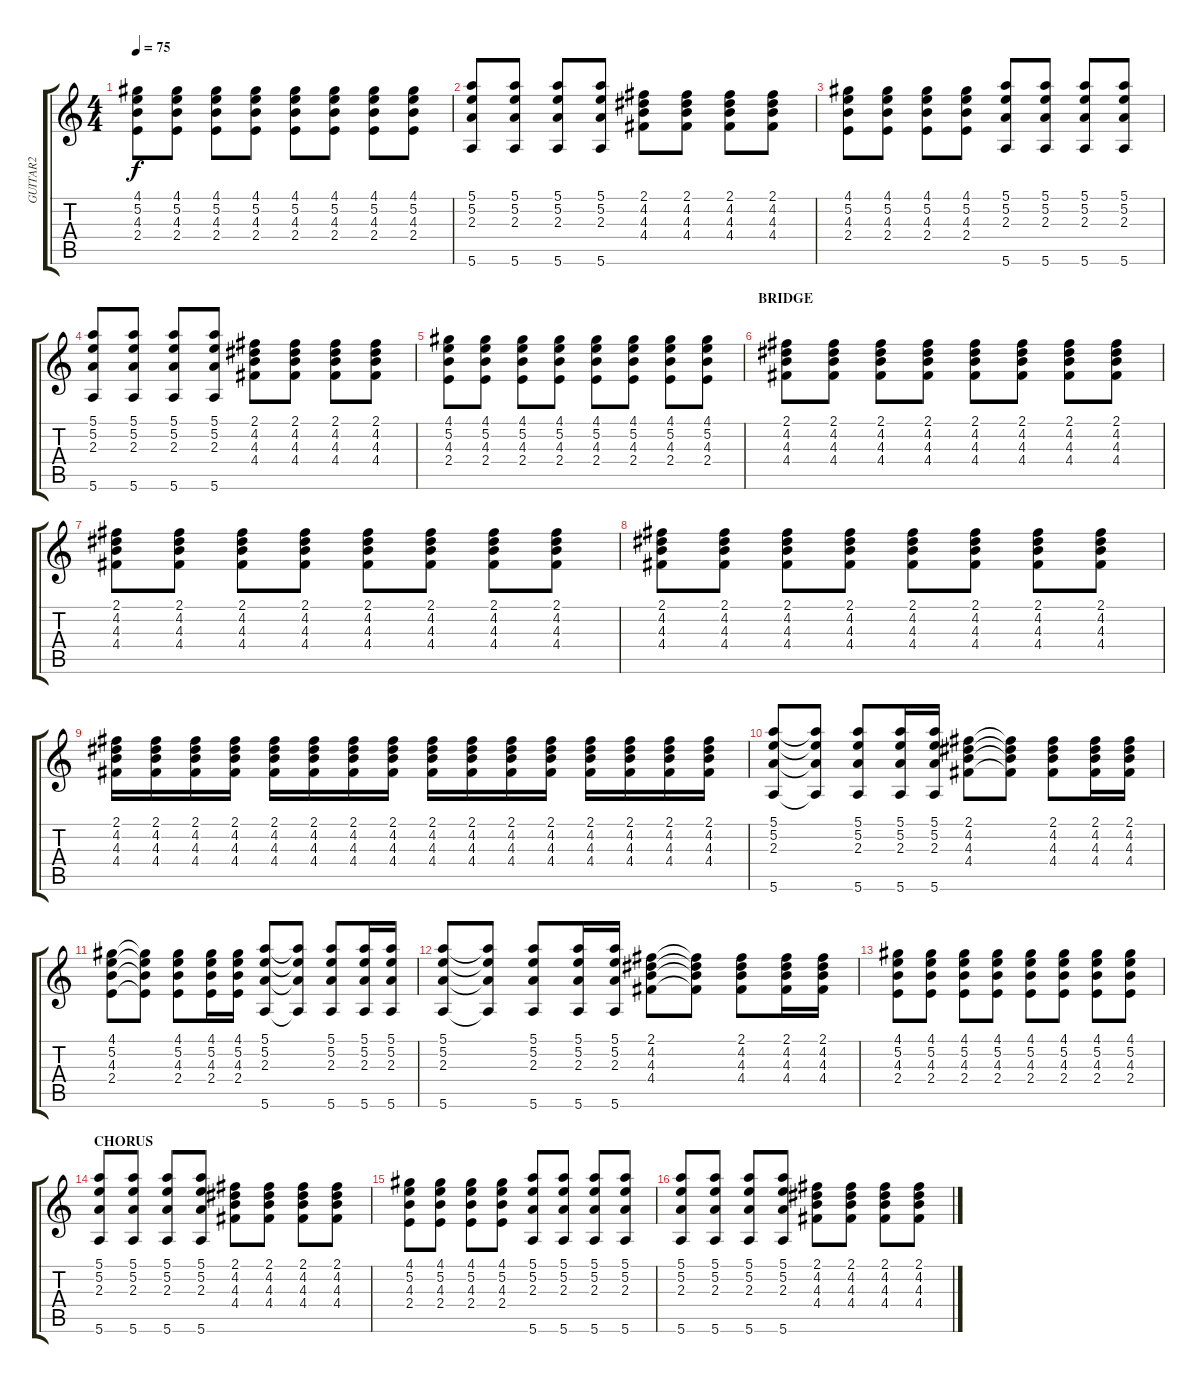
\track ("GUITAR2" "GUITAR2") {instrument acousticguitarsteel}
\staff {score tabs}
\tuning (E4 B3 G3 D3 A2 E2) {hide}
\ts (4 4)
\tempo 75
\clef g2
\ks c
(4.1 5.2 4.3 2.4).8{dy f} (4.1 5.2 4.3 2.4).8 (4.1 5.2 4.3 2.4).8 (4.1 5.2 4.3 2.4).8 (4.1 5.2 4.3 2.4).8 (4.1 5.2 4.3 2.4).8 (4.1 5.2 4.3 2.4).8 (4.1 5.2 4.3 2.4).8 |
(5.1 5.2 2.3 5.6).8 (5.1 5.2 2.3 5.6).8 (5.1 5.2 2.3 5.6).8 (5.1 5.2 2.3 5.6).8 (2.1 4.2 4.3 4.4).8 (2.1 4.2 4.3 4.4).8 (2.1 4.2 4.3 4.4).8 (2.1 4.2 4.3 4.4).8 |
(4.1 5.2 4.3 2.4).8 (4.1 5.2 4.3 2.4).8 (4.1 5.2 4.3 2.4).8 (4.1 5.2 4.3 2.4).8 (5.1 5.2 2.3 5.6).8 (5.1 5.2 2.3 5.6).8 (5.1 5.2 2.3 5.6).8 (5.1 5.2 2.3 5.6).8 |
(5.1 5.2 2.3 5.6).8 (5.1 5.2 2.3 5.6).8 (5.1 5.2 2.3 5.6).8 (5.1 5.2 2.3 5.6).8 (2.1 4.2 4.3 4.4).8 (2.1 4.2 4.3 4.4).8 (2.1 4.2 4.3 4.4).8 (2.1 4.2 4.3 4.4).8 |
(4.1 5.2 4.3 2.4).8 (4.1 5.2 4.3 2.4).8 (4.1 5.2 4.3 2.4).8 (4.1 5.2 4.3 2.4).8 (4.1 5.2 4.3 2.4).8 (4.1 5.2 4.3 2.4).8 (4.1 5.2 4.3 2.4).8 (4.1 5.2 4.3 2.4).8 |
\section ("" "BRIDGE")
(2.1 4.2 4.3 4.4).8 (2.1 4.2 4.3 4.4).8 (2.1 4.2 4.3 4.4).8 (2.1 4.2 4.3 4.4).8 (2.1 4.2 4.3 4.4).8 (2.1 4.2 4.3 4.4).8 (2.1 4.2 4.3 4.4).8 (2.1 4.2 4.3 4.4).8 |
(2.1 4.2 4.3 4.4).8 (2.1 4.2 4.3 4.4).8 (2.1 4.2 4.3 4.4).8 (2.1 4.2 4.3 4.4).8 (2.1 4.2 4.3 4.4).8 (2.1 4.2 4.3 4.4).8 (2.1 4.2 4.3 4.4).8 (2.1 4.2 4.3 4.4).8 |
(2.1 4.2 4.3 4.4).8 (2.1 4.2 4.3 4.4).8 (2.1 4.2 4.3 4.4).8 (2.1 4.2 4.3 4.4).8 (2.1 4.2 4.3 4.4).8 (2.1 4.2 4.3 4.4).8 (2.1 4.2 4.3 4.4).8 (2.1 4.2 4.3 4.4).8 |
(2.1 4.2 4.3 4.4).16 (2.1 4.2 4.3 4.4).16 (2.1 4.2 4.3 4.4).16 (2.1 4.2 4.3 4.4).16 (2.1 4.2 4.3 4.4).16 (2.1 4.2 4.3 4.4).16 (2.1 4.2 4.3 4.4).16 (2.1 4.2 4.3 4.4).16 (2.1 4.2 4.3 4.4).16 (2.1 4.2 4.3 4.4).16 (2.1 4.2 4.3 4.4).16 (2.1 4.2 4.3 4.4).16 (2.1 4.2 4.3 4.4).16 (2.1 4.2 4.3 4.4).16 (2.1 4.2 4.3 4.4).16 (2.1 4.2 4.3 4.4).16 |
(5.1 5.2 2.3 5.6).8 (5.1{t} 5.2{t} 2.3{t} 5.6{t}).8 (5.1 5.2 2.3 5.6).8 (5.1 5.2 2.3 5.6).16 (5.1 5.2 2.3 5.6).16 (2.1 4.2 4.3 4.4).8 (2.1{t} 4.2{t} 4.3{t} 4.4{t}).8 (2.1 4.2 4.3 4.4).8 (2.1 4.2 4.3 4.4).16 (2.1 4.2 4.3 4.4).16 |
(4.1 5.2 4.3 2.4).8 (4.1{t} 5.2{t} 4.3{t} 2.4{t}).8 (4.1 5.2 4.3 2.4).8 (4.1 5.2 4.3 2.4).16 (4.1 5.2 4.3 2.4).16 (5.1 5.2 2.3 5.6).8 (5.1{t} 5.2{t} 2.3{t} 5.6{t}).8 (5.1 5.2 2.3 5.6).8 (5.1 5.2 2.3 5.6).16 (5.1 5.2 2.3 5.6).16 |
(5.1 5.2 2.3 5.6).8 (5.1{t} 5.2{t} 2.3{t} 5.6{t}).8 (5.1 5.2 2.3 5.6).8 (5.1 5.2 2.3 5.6).16 (5.1 5.2 2.3 5.6).16 (2.1 4.2 4.3 4.4).8 (2.1{t} 4.2{t} 4.3{t} 4.4{t}).8 (2.1 4.2 4.3 4.4).8 (2.1 4.2 4.3 4.4).16 (2.1 4.2 4.3 4.4).16 |
(4.1 5.2 4.3 2.4).8 (4.1 5.2 4.3 2.4).8 (4.1 5.2 4.3 2.4).8 (4.1 5.2 4.3 2.4).8 (4.1 5.2 4.3 2.4).8 (4.1 5.2 4.3 2.4).8 (4.1 5.2 4.3 2.4).8 (4.1 5.2 4.3 2.4).8 |
\section ("" "CHORUS")
(5.1 5.2 2.3 5.6).8 (5.1 5.2 2.3 5.6).8 (5.1 5.2 2.3 5.6).8 (5.1 5.2 2.3 5.6).8 (2.1 4.2 4.3 4.4).8 (2.1 4.2 4.3 4.4).8 (2.1 4.2 4.3 4.4).8 (2.1 4.2 4.3 4.4).8 |
(4.1 5.2 4.3 2.4).8 (4.1 5.2 4.3 2.4).8 (4.1 5.2 4.3 2.4).8 (4.1 5.2 4.3 2.4).8 (5.1 5.2 2.3 5.6).8 (5.1 5.2 2.3 5.6).8 (5.1 5.2 2.3 5.6).8 (5.1 5.2 2.3 5.6).8 |
(5.1 5.2 2.3 5.6).8 (5.1 5.2 2.3 5.6).8 (5.1 5.2 2.3 5.6).8 (5.1 5.2 2.3 5.6).8 (2.1 4.2 4.3 4.4).8 (2.1 4.2 4.3 4.4).8 (2.1 4.2 4.3 4.4).8 (2.1 4.2 4.3 4.4).8
